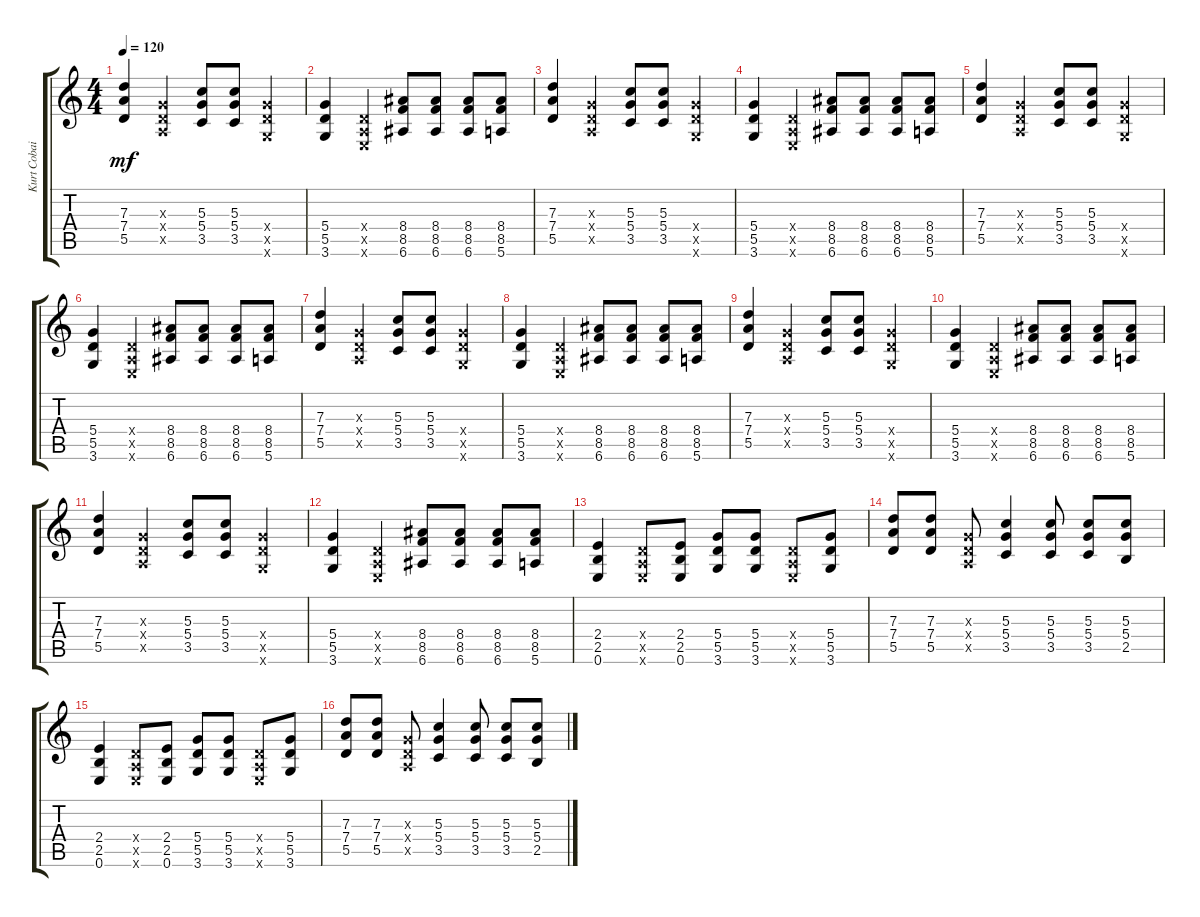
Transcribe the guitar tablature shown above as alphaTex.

\track ("Kurt Cobain" "Kurt Cobai") {instrument acousticguitarsteel}
\staff {score tabs}
\tuning (E4 B3 G3 D3 A2 E2) {hide}
\ts (4 4)
\tempo 120
\clef g2
\ks c
(7.3 7.4 5.5).4{dy mf} (0.3{x} 0.4{x} 0.5{x}).4 (5.3 5.4 3.5).8 (5.3 5.4 3.5).8 (5.4{x} 5.5{x} 3.6{x}).4 |
(5.4 5.5 3.6).4 (0.4{x} 0.5{x} 0.6{x}).4 (8.4 8.5 6.6).8 (8.4 8.5 6.6).8 (8.4 8.5 6.6).8 (8.4 8.5 5.6).8 |
(7.3 7.4 5.5).4 (0.3{x} 0.4{x} 0.5{x}).4 (5.3 5.4 3.5).8 (5.3 5.4 3.5).8 (5.4{x} 5.5{x} 3.6{x}).4 |
(5.4 5.5 3.6).4 (0.4{x} 0.5{x} 0.6{x}).4 (8.4 8.5 6.6).8 (8.4 8.5 6.6).8 (8.4 8.5 6.6).8 (8.4 8.5 5.6).8 |
(7.3 7.4 5.5).4 (0.3{x} 0.4{x} 0.5{x}).4 (5.3 5.4 3.5).8 (5.3 5.4 3.5).8 (5.4{x} 5.5{x} 3.6{x}).4 |
(5.4 5.5 3.6).4 (0.4{x} 0.5{x} 0.6{x}).4 (8.4 8.5 6.6).8 (8.4 8.5 6.6).8 (8.4 8.5 6.6).8 (8.4 8.5 5.6).8 |
(7.3 7.4 5.5).4 (0.3{x} 0.4{x} 0.5{x}).4 (5.3 5.4 3.5).8 (5.3 5.4 3.5).8 (5.4{x} 5.5{x} 3.6{x}).4 |
(5.4 5.5 3.6).4 (0.4{x} 0.5{x} 0.6{x}).4 (8.4 8.5 6.6).8 (8.4 8.5 6.6).8 (8.4 8.5 6.6).8 (8.4 8.5 5.6).8 |
(7.3 7.4 5.5).4 (0.3{x} 0.4{x} 0.5{x}).4 (5.3 5.4 3.5).8 (5.3 5.4 3.5).8 (5.4{x} 5.5{x} 3.6{x}).4 |
(5.4 5.5 3.6).4 (0.4{x} 0.5{x} 0.6{x}).4 (8.4 8.5 6.6).8 (8.4 8.5 6.6).8 (8.4 8.5 6.6).8 (8.4 8.5 5.6).8 |
(7.3 7.4 5.5).4 (0.3{x} 0.4{x} 0.5{x}).4 (5.3 5.4 3.5).8 (5.3 5.4 3.5).8 (5.4{x} 5.5{x} 3.6{x}).4 |
(5.4 5.5 3.6).4 (0.4{x} 0.5{x} 0.6{x}).4 (8.4 8.5 6.6).8 (8.4 8.5 6.6).8 (8.4 8.5 6.6).8 (8.4 8.5 5.6).8 |
(2.4 2.5 0.6).4 (0.4{x} 0.5{x} 0.6{x}).8 (2.4 2.5 0.6).8 (5.4 5.5 3.6).8 (5.4 5.5 3.6).8 (0.4{x} 0.5{x} 0.6{x}).8 (5.4 5.5 3.6).8 |
(7.3 7.4 5.5).8 (7.3 7.4 5.5).8 (0.3{x} 0.4{x} 0.5{x}).8 (5.3 5.4 3.5).4 (5.3 5.4 3.5).8 (5.3 5.4 3.5).8 (5.3 5.4 2.5).8 |
(2.4 2.5 0.6).4 (0.4{x} 0.5{x} 0.6{x}).8 (2.4 2.5 0.6).8 (5.4 5.5 3.6).8 (5.4 5.5 3.6).8 (0.4{x} 0.5{x} 0.6{x}).8 (5.4 5.5 3.6).8 |
(7.3 7.4 5.5).8 (7.3 7.4 5.5).8 (0.3{x} 0.4{x} 0.5{x}).8 (5.3 5.4 3.5).4 (5.3 5.4 3.5).8 (5.3 5.4 3.5).8 (5.3 5.4 2.5).8
